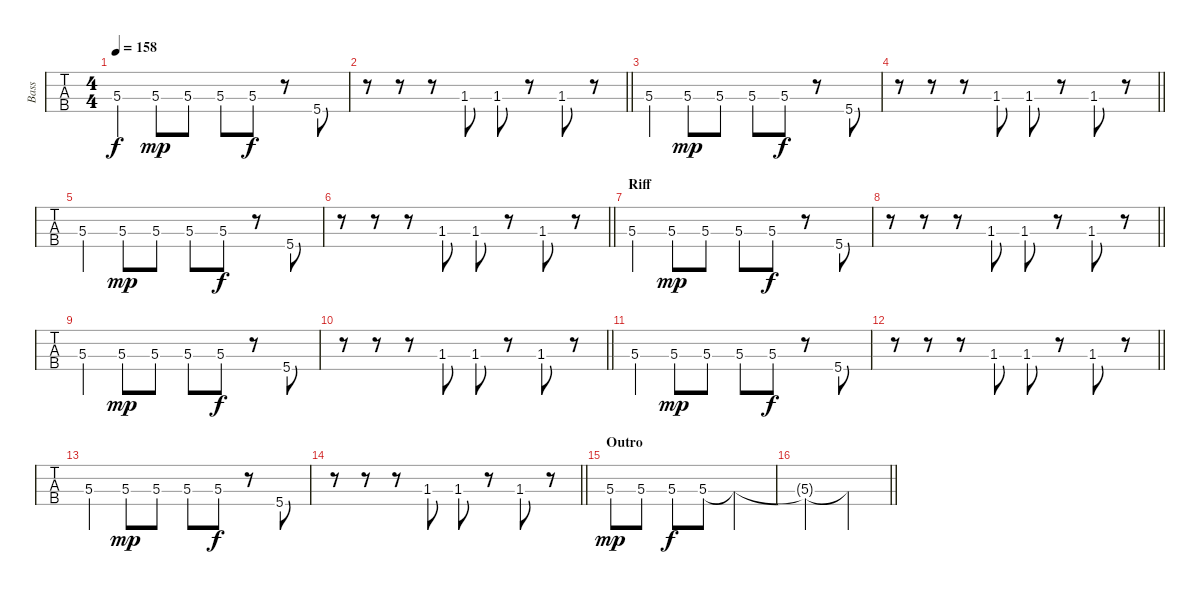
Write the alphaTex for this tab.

\track ("Bass" "Bass") {instrument electricbasspick}
\staff {tabs}
\tuning (G2 D2 A1 E1) {hide}
\ts (4 4)
\tempo 158
\clef f4
\ks c
5.3.4{dy f} 5.3.8{dy mp} 5.3.8 5.3.8 5.3.8{dy f} r.8 5.4.8 |
\barLineRight lightlight
r.8 r.8 r.8 1.3.8 1.3.8 r.8 1.3.8 r.8 |
5.3.4 5.3.8{dy mp} 5.3.8 5.3.8 5.3.8{dy f} r.8 5.4.8 |
\barLineRight lightlight
r.8 r.8 r.8 1.3.8 1.3.8 r.8 1.3.8 r.8 |
5.3.4 5.3.8{dy mp} 5.3.8 5.3.8 5.3.8{dy f} r.8 5.4.8 |
\barLineRight lightlight
r.8 r.8 r.8 1.3.8 1.3.8 r.8 1.3.8 r.8 |
\section ("" "Riff")
5.3.4 5.3.8{dy mp} 5.3.8 5.3.8 5.3.8{dy f} r.8 5.4.8 |
\barLineRight lightlight
r.8 r.8 r.8 1.3.8 1.3.8 r.8 1.3.8 r.8 |
5.3.4 5.3.8{dy mp} 5.3.8 5.3.8 5.3.8{dy f} r.8 5.4.8 |
\barLineRight lightlight
r.8 r.8 r.8 1.3.8 1.3.8 r.8 1.3.8 r.8 |
5.3.4 5.3.8{dy mp} 5.3.8 5.3.8 5.3.8{dy f} r.8 5.4.8 |
\barLineRight lightlight
r.8 r.8 r.8 1.3.8 1.3.8 r.8 1.3.8 r.8 |
5.3.4 5.3.8{dy mp} 5.3.8 5.3.8 5.3.8{dy f} r.8 5.4.8 |
\barLineRight lightlight
r.8 r.8 r.8 1.3.8 1.3.8 r.8 1.3.8 r.8 |
\section ("" "Outro")
5.3.8{dy mp} 5.3.8 5.3.8{dy f} 5.3.8 5.3{t}.2 |
\barLineRight lightlight
5.3{t}.2 5.3{t}.2
